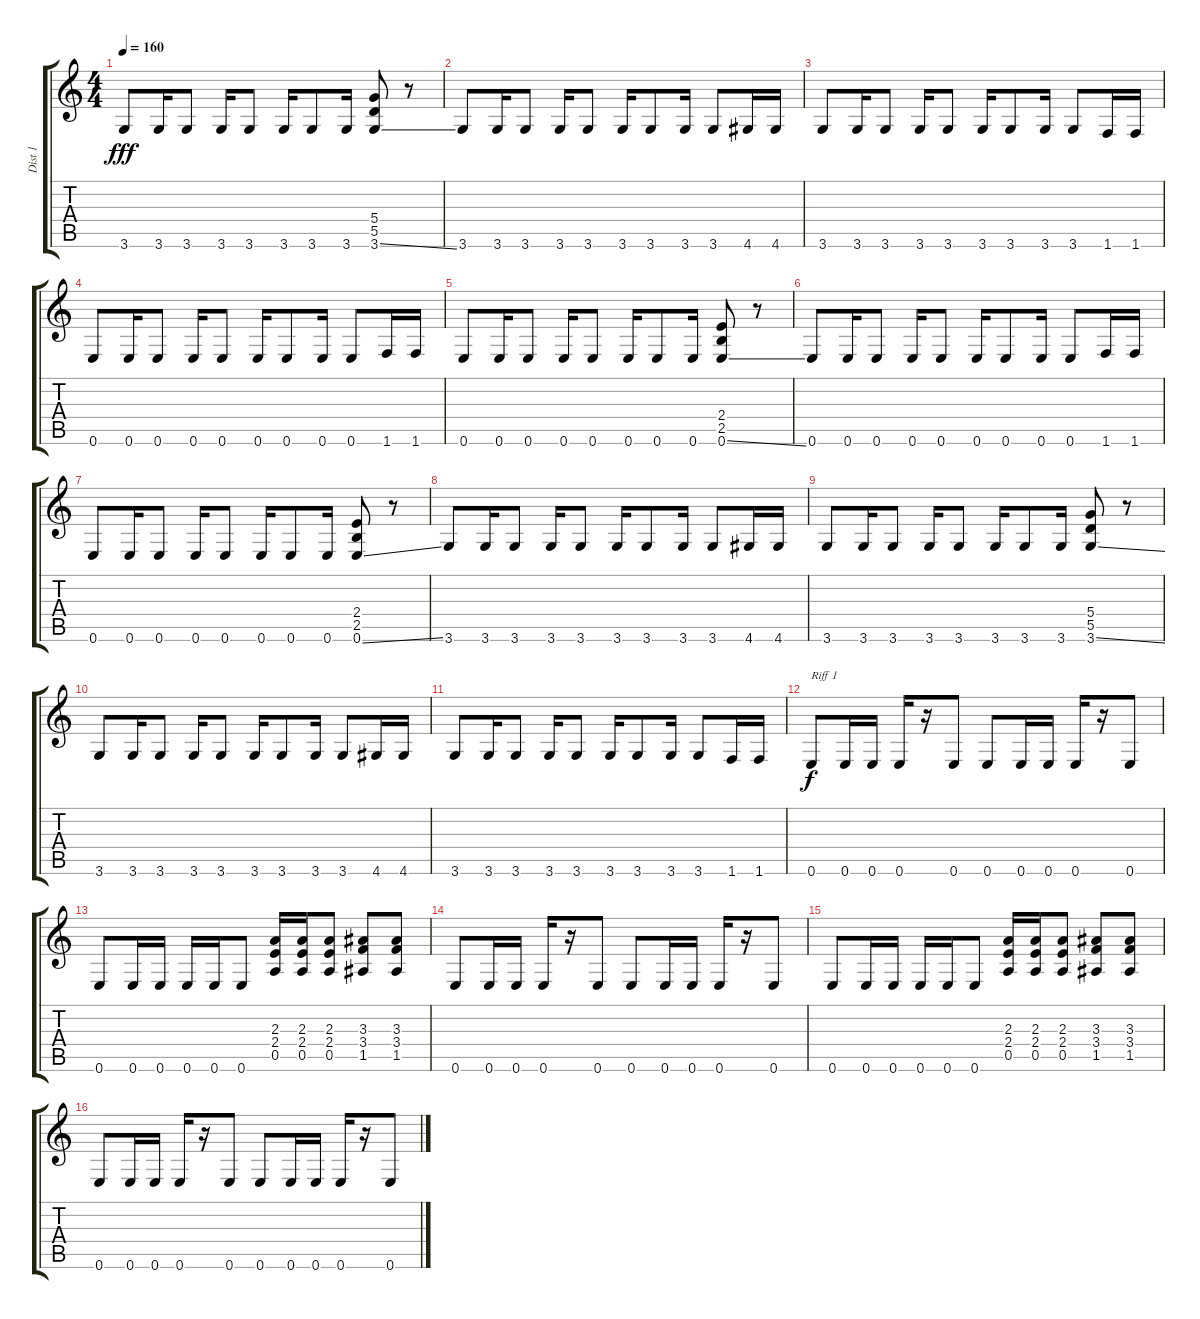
\track ("Dist 1" "Dist 1") {instrument overdrivenguitar}
\staff {score tabs}
\tuning (E4 B3 G3 D3 A2 E2) {hide}
\ts (4 4)
\tempo 160
\clef g2
\ks c
3.6.8{dy fff} 3.6.16 3.6.8 3.6.16 3.6.8 3.6.16 3.6.8 3.6.16 (5.4 5.5 3.6{ss}).8 r.8 |
3.6.8 3.6.16 3.6.8 3.6.16 3.6.8 3.6.16 3.6.8 3.6.16 3.6.8 4.6.16 4.6.16 |
3.6.8 3.6.16 3.6.8 3.6.16 3.6.8 3.6.16 3.6.8 3.6.16 3.6.8 1.6.16 1.6.16 |
0.6.8 0.6.16 0.6.8 0.6.16 0.6.8 0.6.16 0.6.8 0.6.16 0.6.8 1.6.16 1.6.16 |
0.6.8 0.6.16 0.6.8 0.6.16 0.6.8 0.6.16 0.6.8 0.6.16 (2.4 2.5 0.6{ss}).8 r.8 |
0.6.8 0.6.16 0.6.8 0.6.16 0.6.8 0.6.16 0.6.8 0.6.16 0.6.8 1.6.16 1.6.16 |
0.6.8 0.6.16 0.6.8 0.6.16 0.6.8 0.6.16 0.6.8 0.6.16 (2.4 2.5 0.6{ss}).8 r.8 |
3.6.8 3.6.16 3.6.8 3.6.16 3.6.8 3.6.16 3.6.8 3.6.16 3.6.8 4.6.16 4.6.16 |
3.6.8 3.6.16 3.6.8 3.6.16 3.6.8 3.6.16 3.6.8 3.6.16 (5.4 5.5 3.6{ss}).8 r.8 |
3.6.8 3.6.16 3.6.8 3.6.16 3.6.8 3.6.16 3.6.8 3.6.16 3.6.8 4.6.16 4.6.16 |
3.6.8 3.6.16 3.6.8 3.6.16 3.6.8 3.6.16 3.6.8 3.6.16 3.6.8 1.6.16 1.6.16 |
0.6.8{txt "Riff 1" dy f volume 13} 0.6.16 0.6.16 0.6.16 r.16 0.6.8 0.6.8 0.6.16 0.6.16 0.6.16 r.16 0.6.8 |
0.6.8 0.6.16 0.6.16 0.6.16 0.6.16 0.6.8 (2.3 2.4 0.5).16 (2.3 2.4 0.5).16 (2.3 2.4 0.5).8 (3.3 3.4 1.5).8 (3.3 3.4 1.5).8 |
0.6.8 0.6.16 0.6.16 0.6.16 r.16 0.6.8 0.6.8 0.6.16 0.6.16 0.6.16 r.16 0.6.8 |
0.6.8 0.6.16 0.6.16 0.6.16 0.6.16 0.6.8 (2.3 2.4 0.5).16 (2.3 2.4 0.5).16 (2.3 2.4 0.5).8 (3.3 3.4 1.5).8 (3.3 3.4 1.5).8 |
0.6.8 0.6.16 0.6.16 0.6.16 r.16 0.6.8 0.6.8 0.6.16 0.6.16 0.6.16 r.16 0.6.8
